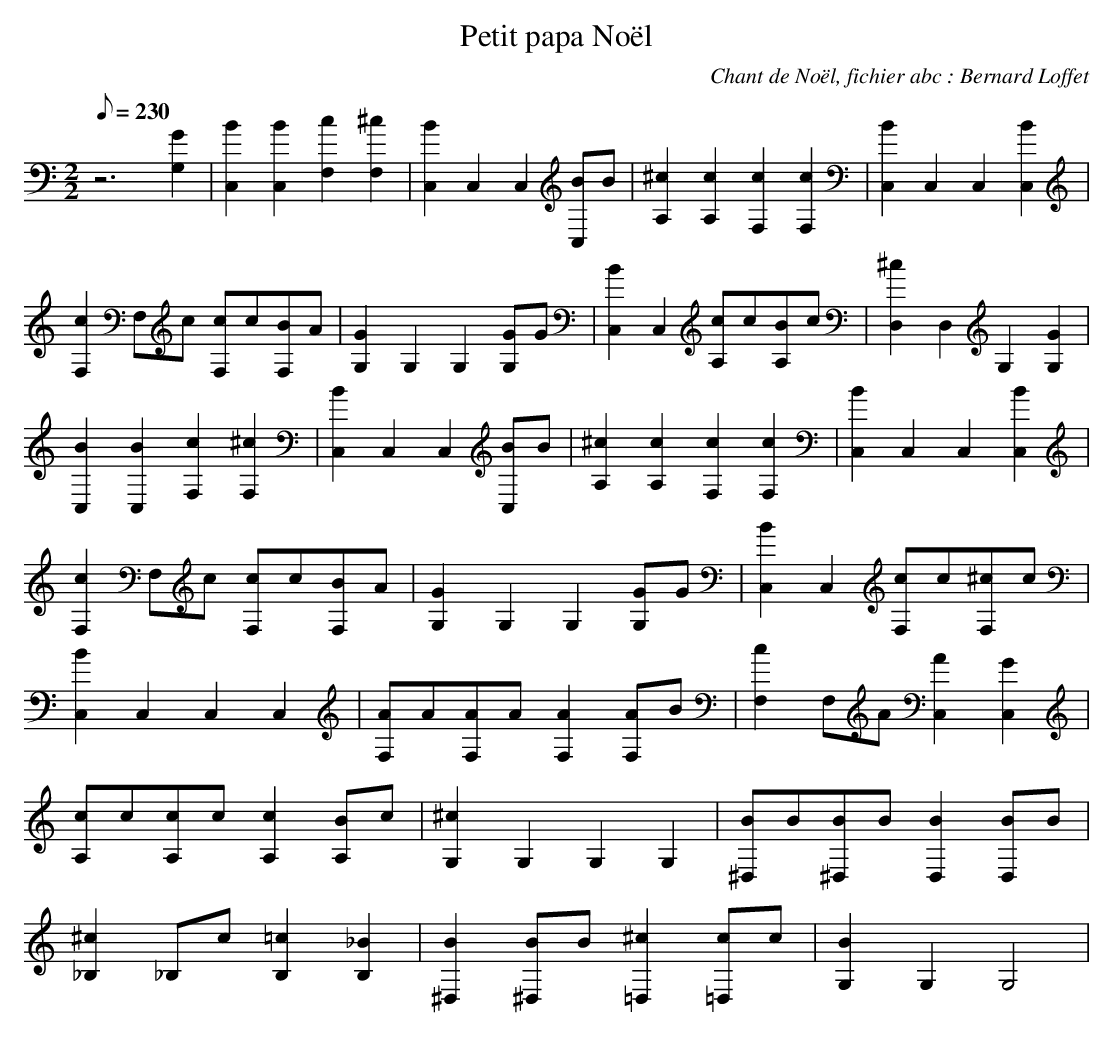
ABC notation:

X:1
T:Petit papa Noël
C:Chant de Noël, fichier abc : Bernard Loffet
L:1/8
Q:230
M:2/2
K:C
 z6[G2G,2] | [B2C,2][B2C,2] [c2F,2][^c2F,2] | [B2C,2]C,2 C,2[BC,]B | [^c2A,2][c2A,2] [c2F,2][c2F,2] | \
 [B2C,2]C,2 C,2[B2C,2] | [c2F,2]F,c [cF,]c[BF,]A | [G2G,2]G,2 G,2[GG,]G | [B2C,2]C,2 [cA,]c[BA,]c | \
 [^c2D,2]D,2 G,2[G2G,2] | [B2C,2][B2C,2] [c2F,2][^c2F,2] | [B2C,2]C,2 C,2[BC,]B | \
 [^c2A,2][c2A,2] [c2F,2][c2F,2] | [B2C,2]C,2 C,2[B2C,2] | [c2F,2]F,c [cF,]c[BF,]A | \
 [G2G,2]G,2 G,2[GG,]G | [B2C,2]C,2 [cF,]c[^cF,]c | [B2C,2]C,2 C,2C,2 | [AF,]A[AF,]A [A2F,2][AF,]B | \
 [c2F,2]F,A [A2C,2][G2C,2] | [cA,]c[cA,]c [c2A,2][BA,]c | [^c2G,2]G,2 G,2G,2 | [B^D,]B[B^D,]B [B2D,2][BD,]B | \
 [^c2_B,2]_B,c [=c2B,2][_B2B,2] | [B2^D,2][B^D,]B [^c2=D,2][c=D,]c | [B2G,2]G,2 G,4 | \
